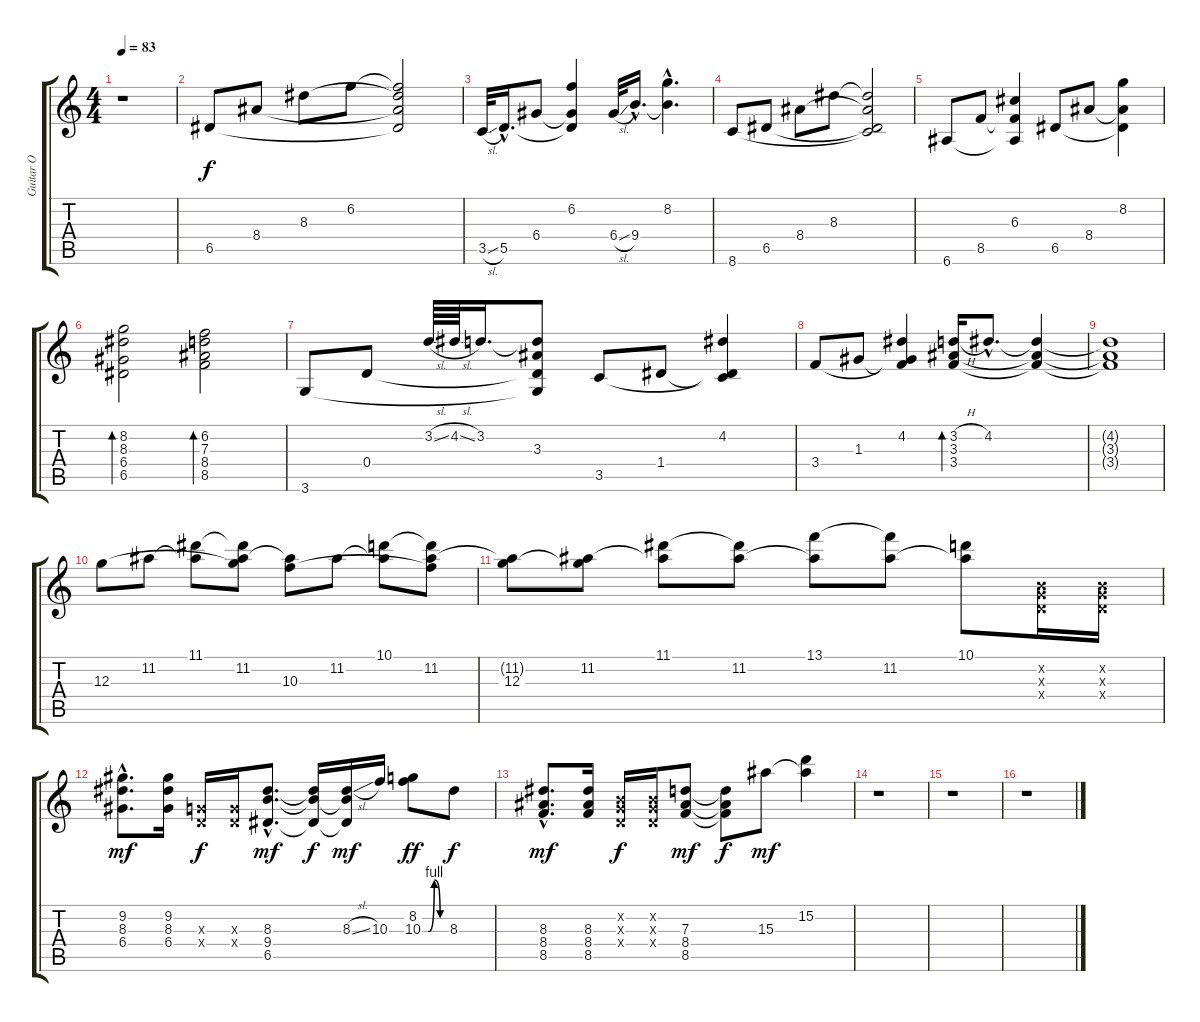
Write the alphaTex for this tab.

\track ("Guitar O" "Guitar O") {instrument acousticguitarsteel}
\staff {score tabs}
\tuning (E4 B3 G3 D3 A2 E2) {hide}
\ts (4 4)
\tempo 83
\clef g2
\ks c
r.1{dy f instrument acousticguitarsteel} |
6.5.8 8.4.8 8.3.8 6.2.8 (6.2{t} 8.3{t} 8.4{t} 6.5{t}).2 |
3.5{sl}.32 5.5{hac}.16{d} 6.4.8 (6.2 6.4{t} 5.5{t}).4 6.4{sl}.32 9.4{hac}.16{d} (8.2{hac} 9.4{hac t}).4{d} |
8.6.8 6.5.8 8.4.8 8.3.8 (8.3{t} 8.4{t} 6.5{t} 8.6{t}).2 |
6.6.8 8.5.8 (6.3 8.5{t} 6.6{t}).4 6.5.8 8.4.8 (8.2 8.4{t} 6.5{t}).4 |
(8.2 8.3 6.4 6.5).2{bd 120} (6.2 7.3 8.4 8.5).2{bd 120} |
3.6.8 0.4.8 3.2{sl}.64 4.2{sl}.64 3.2.16{d} (3.2{t} 3.3 0.4{t} 3.6{t}).8 3.5.8 1.4.8 (4.2 1.4{t} 3.5{t}).4 |
3.4.8 1.3.8 (4.2 1.3{t} 3.4{t}).4 (3.2{h} 3.3 3.4).16{bd 240} 4.2{hac}.8{d} (4.2{t} 3.3{t} 3.4{t}).4 |
(4.2{t} 3.3{t} 3.4{t}).1 |
12.3.8{volume 9 instrument overdrivenguitar} 11.2.8 (11.1 11.2{t}).8 (11.1{t} 11.2 12.3{t}).8 (11.2{t} 10.3).8 11.2.8 (10.1 11.2{t}).8 (10.1{t} 11.2 10.3{t}).8 |
(11.2{t} 12.3).8 (11.2 12.3{t}).8 (11.1 11.2{t}).8 (11.1{t} 11.2).8 (13.1 11.2{t}).8 (13.1{t} 11.2).8 (10.1 11.2{t}).8 (0.2{x} 0.3{x} 0.4{x}).16 (0.2{x} 0.3{x} 0.4{x}).16 |
(9.2{hac} 8.3{hac} 6.4{hac}).8{d dy mf} (9.2 8.3 6.4).16 (0.3{x} 0.4{x}).16{dy f} (0.3{x} 0.4{x}).16 (8.3{hac} 9.4{hac} 6.5{hac}).8{d dy mf} (8.3{t} 9.4{t} 6.5{t}).16{dy f} (8.3{sl} 9.4{t} 6.5{t}).16{dy mf} 10.3.16 (8.2 10.3{be (custom 0 0 15 0 30 4 45 0 60 0)}).8{dy ff} 8.3.8{dy f} |
(8.3{hac} 8.4{hac} 8.5{hac}).8{d dy mf} (8.3 8.4 8.5).16 (0.2{x} 0.3{x} 0.4{x}).16{dy f} (0.2{x} 0.3{x} 0.4{x}).16 (7.3 8.4 8.5).8{dy mf} (7.3{t} 8.4{t} 8.5{t}).8{dy f} 15.3.8{dy mf} (15.2 15.3{t}).4 |
r.1 |
r.1 |
r.1
